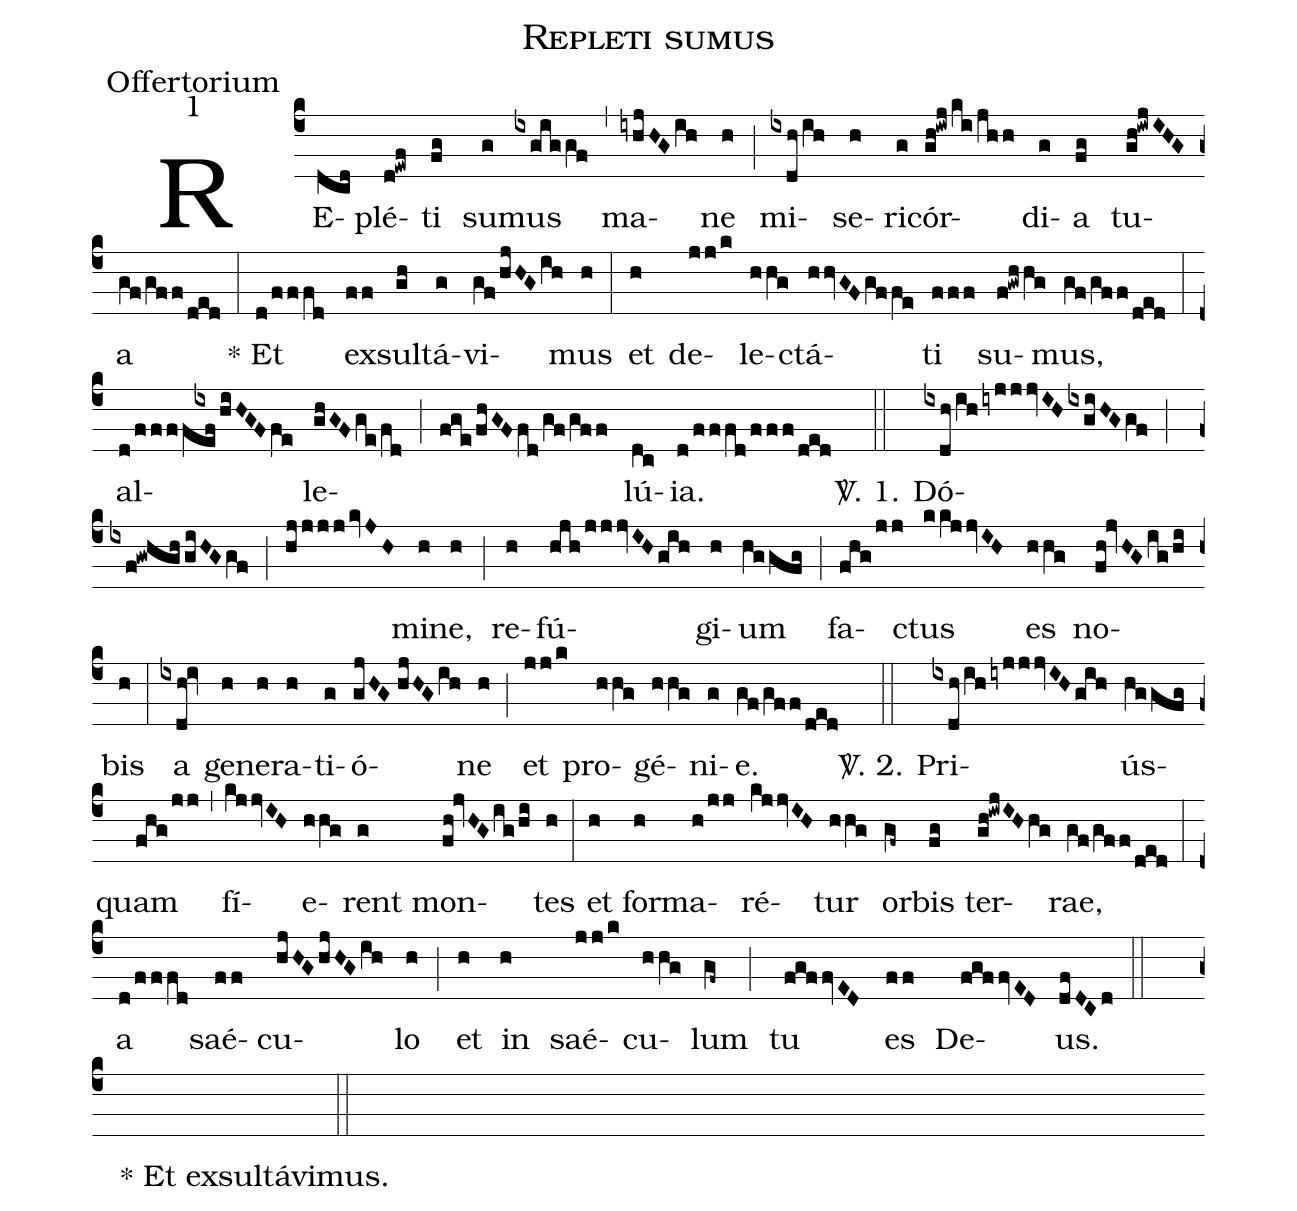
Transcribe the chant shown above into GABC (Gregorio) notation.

name:Repleti sumus;
office-part:Offertorium;
mode:1;
%%
(c4) RE(dcd)plé(d!ewf)ti(fg) su(g)mus(ixgiggf) (,) ma(iyhjHGih)ne(h) (;) mi(ixdh/ih)se(h)ri(g)cór(gh!iwj/ki/jhh)di(g)a(fg) tu(gh!iwjIHG)a(gf/gff/ded) (:) * Et(d/fffd) ex(ff)sul(gh)tá(g)vi(gf/hjHGih)mus(h) (:) et(h) de(jj/k)le(hhg)ctá(hhvGFgffe)ti(fff) su(f!gwhhg)mus,(gf/gff/ded) (:) al(d/fff/[1]{/[+2.4]ix}fefhiHGFfe)le(ghGFge/fd)(;)(fge/fhGFfd/gf/gff)lú(dc){ia}.(d/fffd/fff/ded) (::)
<sp>V/</sp>. 1. Dó(ixdh/ihiyjjjvIHixgiHGgf)(;)(ixf!gwhgh/giHGgf)(;)(hjjjjkvJH)mi(h)ne,(h) (;) re(h)fú(hjh/jjjvIHgih)gi(h)um(hggfg) (;) fa(fhg/jj)ctus(kkjjvIH) es(hhg) no(fh!jvHGig/hi)bis(h) (:) a(ixdh!iv) ge(h)ne(h)ra(h)ti(g)ó(gjHG//hjHGih)ne(h) (;) et(jj/k) pro(hhg)gé(hhg)ni(g)e.(gf/gff/ded) (::)
<sp>V/</sp>. 2. Pri(ixdh/ihiyjjjvIHgih)ús(hggfg)quam(fhg/jj) (,) fí(kjjvIH)e(hhg)rent(g) mon(fh!jvHGig/hi)tes(h) (:) et(h) for(h)ma(h/jj)ré(kjjvIH)tur(hhg) or(gf~)bis(fg) ter(gh!iwjIHhg)rae,(gf/gff/ded) (:) a(d/fffd) saé(ff)cu(hjHGhjHGih)lo(h) (;) et(h) in(h) saé(jj/k)cu(hhg)lum(gf~) (;) tu(fgffvED) es(ff) De(fgffvED)us.(dfDCd) (::) ()* Et exsultávimus.() (::)
